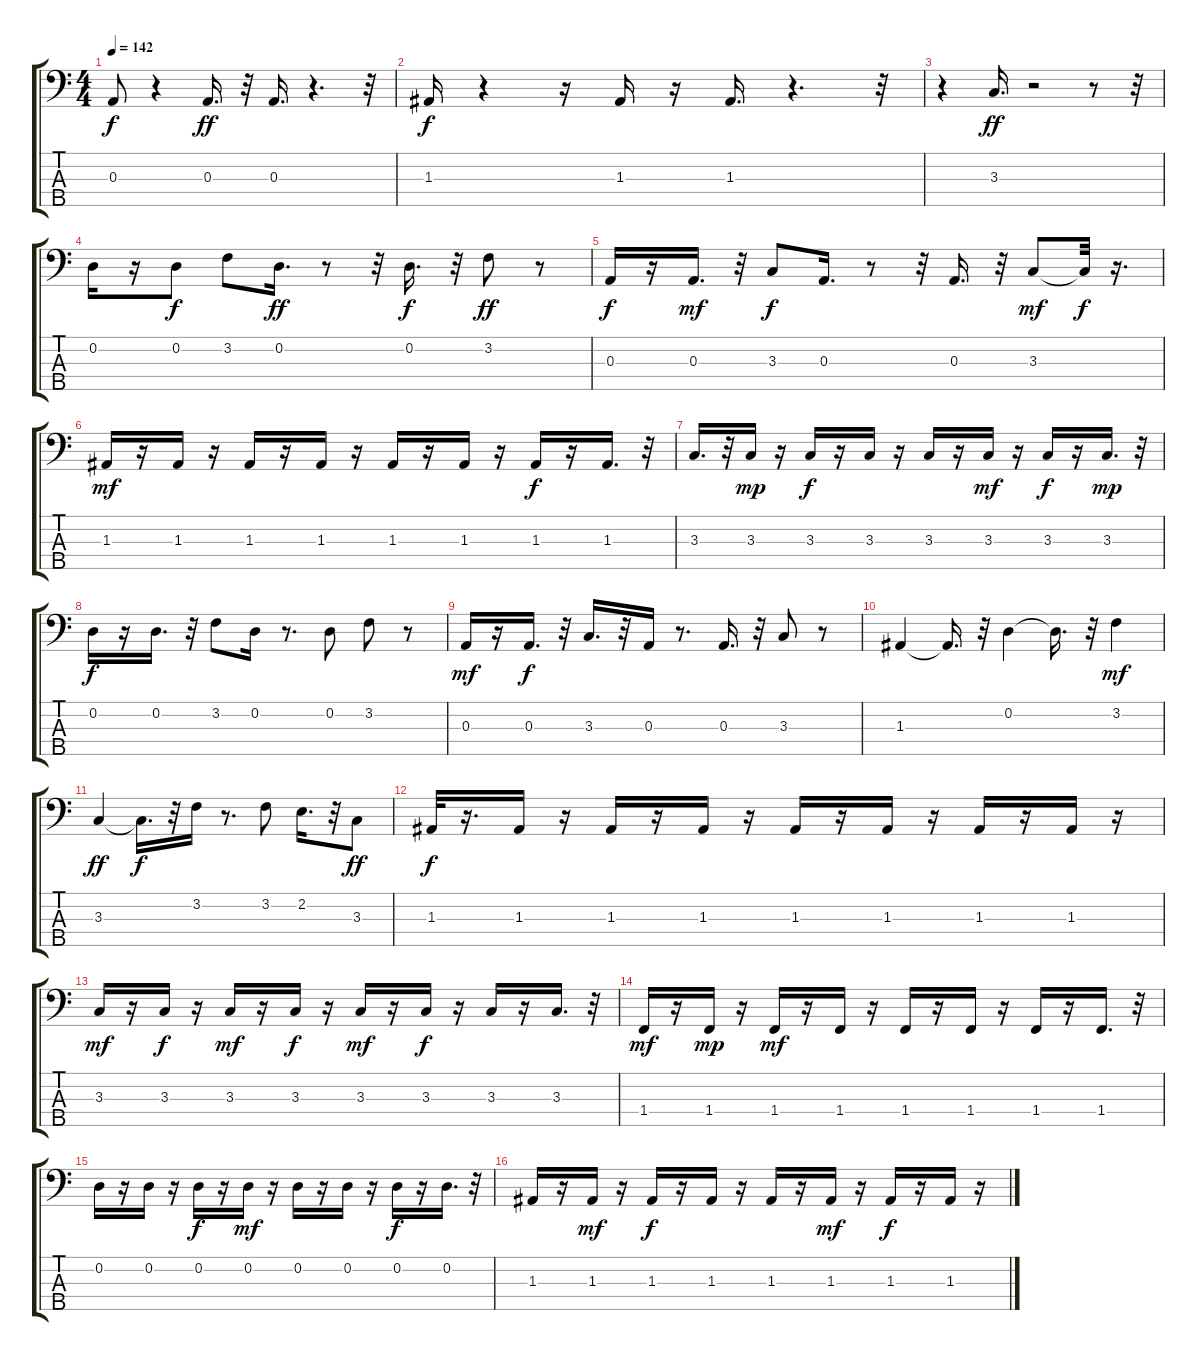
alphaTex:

\track "" {instrument electricbasspick}
\staff {score tabs}
\tuning (G2 D2 A1 E1 B0) {hide}
\ts (4 4)
\tempo 142
\clef f4
\ks c
0.3.8{dy f} r.4 0.3.16{d dy ff} r.32 0.3.16{d} r.4{d} r.32 |
1.3.16{dy f} r.4 r.16 1.3.16 r.16 1.3.16{d} r.4{d} r.32 |
r.4 3.3.16{d dy ff} r.2 r.8 r.32 |
0.2.16 r.16 0.2.8{dy f} 3.2.8 0.2.16{d dy ff} r.8 r.32 0.2.16{d dy f} r.32 3.2.8{dy ff} r.8 |
0.3.16{dy f} r.16 0.3.16{d dy mf} r.32 3.3.8{dy f} 0.3.16{d} r.8 r.32 0.3.16{d} r.32 3.3.8{dy mf} 3.3{t}.32{dy f} r.16{d} |
1.3.16{dy mf} r.16 1.3.16 r.16 1.3.16 r.16 1.3.16 r.16 1.3.16 r.16 1.3.16 r.16 1.3.16{dy f} r.16 1.3.16{d} r.32 |
3.3.16{d} r.32 3.3.16{dy mp} r.16 3.3.16{dy f} r.16 3.3.16 r.16 3.3.16 r.16 3.3.16{dy mf} r.16 3.3.16{dy f} r.16 3.3.16{d dy mp} r.32 |
0.2.16{dy f} r.16 0.2.16{d} r.32 3.2.8 0.2.16 r.8{d} 0.2.8 3.2.8 r.8 |
0.3.16{dy mf} r.16 0.3.16{d dy f} r.32 3.3.16{d} r.32 0.3.16 r.8{d} 0.3.16{d} r.32 3.3.8 r.8 |
1.3.4 1.3{t}.16{d} r.32 0.2.4 0.2{t}.16{d} r.32 3.2.4{dy mf} |
3.3.4{dy ff} 3.3{t}.16{d dy f} r.32 3.2.16 r.8{d} 3.2.8 2.2.16{d} r.32 3.3.8{dy ff} |
1.3.32{dy f} r.16{d} 1.3.16 r.16 1.3.16 r.16 1.3.16 r.16 1.3.16 r.16 1.3.16 r.16 1.3.16 r.16 1.3.16 r.16 |
3.3.16{dy mf} r.16 3.3.16{dy f} r.16 3.3.16{dy mf} r.16 3.3.16{dy f} r.16 3.3.16{dy mf} r.16 3.3.16{dy f} r.16 3.3.16 r.16 3.3.16{d} r.32 |
1.4.16{dy mf} r.16 1.4.16{dy mp} r.16 1.4.16{dy mf} r.16 1.4.16 r.16 1.4.16 r.16 1.4.16 r.16 1.4.16 r.16 1.4.16{d} r.32 |
0.2.16 r.16 0.2.16 r.16 0.2.16{dy f} r.16 0.2.16{dy mf} r.16 0.2.16 r.16 0.2.16 r.16 0.2.16{dy f} r.16 0.2.16{d} r.32 |
1.3.16 r.16 1.3.16{dy mf} r.16 1.3.16{dy f} r.16 1.3.16 r.16 1.3.16 r.16 1.3.16{dy mf} r.16 1.3.16{dy f} r.16 1.3.16 r.16
